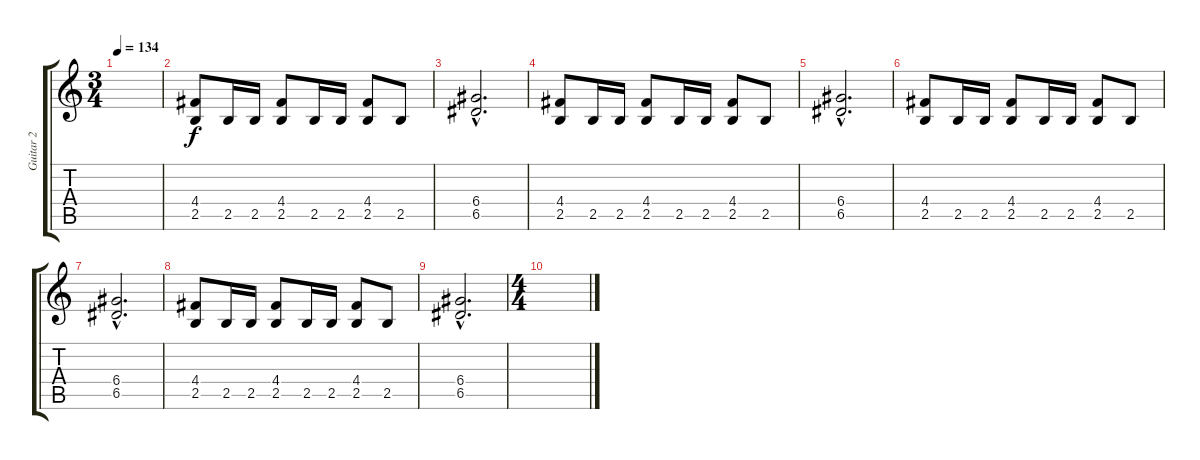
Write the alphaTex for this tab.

\track ("Guitar 2" "Guitar 2") {instrument overdrivenguitar}
\staff {score tabs}
\tuning (E4 B3 G3 D3 A2 E2) {hide}
\ts (3 4)
\tempo 134
\clef g2
\ks c
|
(4.4 2.5).8 2.5.16 2.5.16 (4.4 2.5).8 2.5.16 2.5.16 (4.4 2.5).8 2.5.8 |
(6.4{hac} 6.5{hac}).2{d} |
(4.4 2.5).8 2.5.16 2.5.16 (4.4 2.5).8 2.5.16 2.5.16 (4.4 2.5).8 2.5.8 |
(6.4{hac} 6.5{hac}).2{d} |
(4.4 2.5).8 2.5.16 2.5.16 (4.4 2.5).8 2.5.16 2.5.16 (4.4 2.5).8 2.5.8 |
(6.4{hac} 6.5{hac}).2{d} |
(4.4 2.5).8 2.5.16 2.5.16 (4.4 2.5).8 2.5.16 2.5.16 (4.4 2.5).8 2.5.8 |
(6.4{hac} 6.5{hac}).2{d} |
\ts (4 4)
